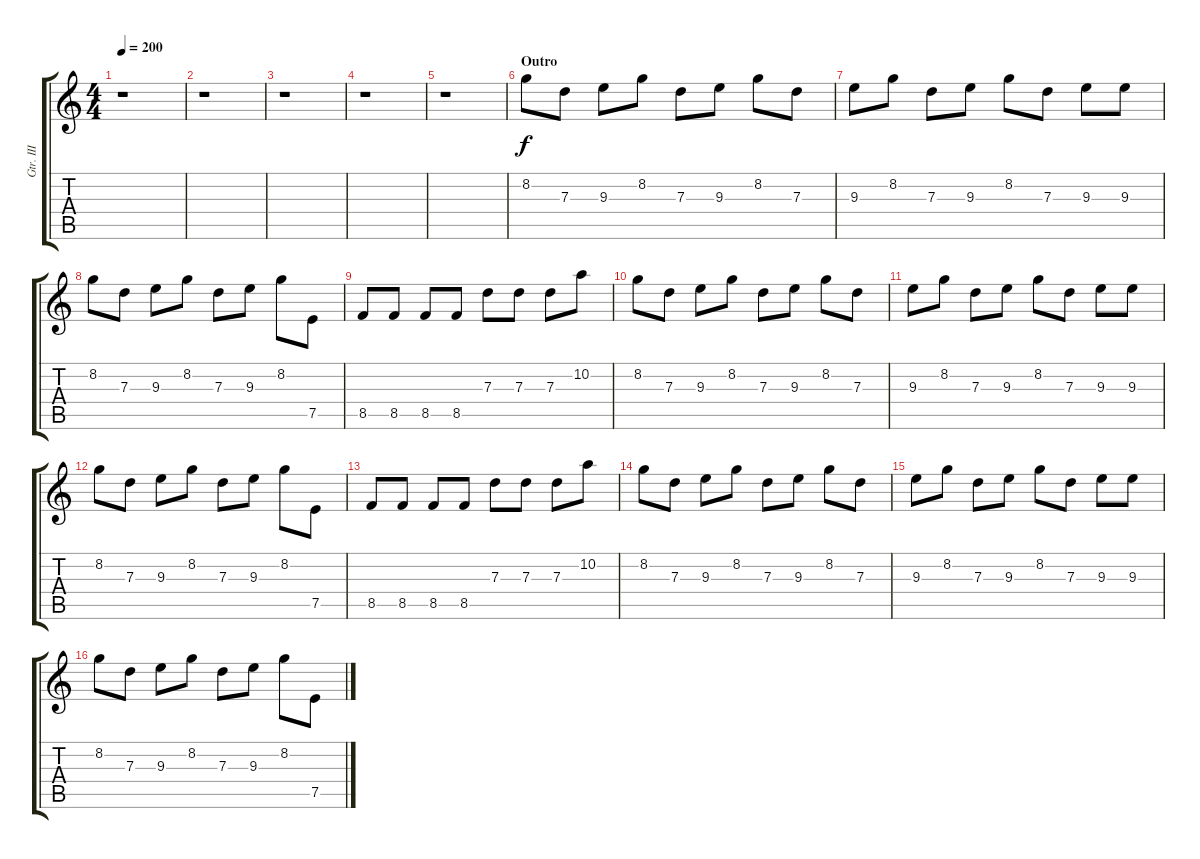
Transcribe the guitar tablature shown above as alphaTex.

\track ("Gtr. III" "Gtr. III") {instrument overdrivenguitar}
\staff {score tabs}
\tuning (E4 B3 G3 D3 A2 E2) {hide}
\ts (4 4)
\tempo 200
\clef g2
\ks c
r.1{dy pp} |
r.1 |
r.1 |
r.1 |
r.1 |
\section ("" "Outro")
8.2.8{dy f} 7.3.8 9.3.8 8.2.8 7.3.8 9.3.8 8.2.8 7.3.8 |
9.3.8 8.2.8 7.3.8 9.3.8 8.2.8 7.3.8 9.3.8 9.3.8 |
8.2.8 7.3.8 9.3.8 8.2.8 7.3.8 9.3.8 8.2.8 7.5.8 |
8.5.8 8.5.8 8.5.8 8.5.8 7.3.8 7.3.8 7.3.8 10.2.8 |
8.2.8 7.3.8 9.3.8 8.2.8 7.3.8 9.3.8 8.2.8 7.3.8 |
9.3.8 8.2.8 7.3.8 9.3.8 8.2.8 7.3.8 9.3.8 9.3.8 |
8.2.8 7.3.8 9.3.8 8.2.8 7.3.8 9.3.8 8.2.8 7.5.8 |
8.5.8 8.5.8 8.5.8 8.5.8 7.3.8 7.3.8 7.3.8 10.2.8 |
8.2.8 7.3.8 9.3.8 8.2.8 7.3.8 9.3.8 8.2.8 7.3.8 |
9.3.8 8.2.8 7.3.8 9.3.8 8.2.8 7.3.8 9.3.8 9.3.8 |
8.2.8 7.3.8 9.3.8 8.2.8 7.3.8 9.3.8 8.2.8 7.5.8
